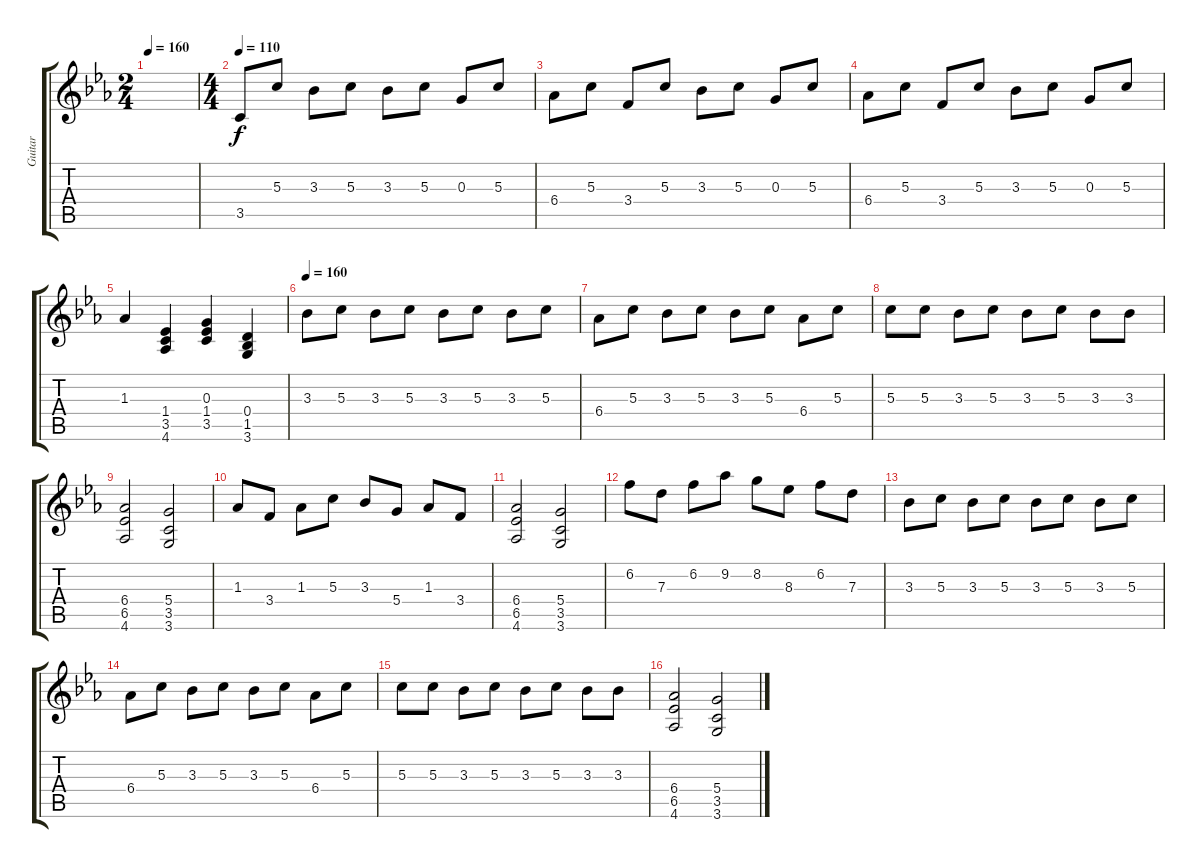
\track ("Guitar" "Guitar") {instrument distortionguitar}
\staff {score tabs}
\tuning (E4 B3 G3 D3 A2 E2) {hide}
\ts (2 4)
\tempo 160
\tempo 110
\tempo 160
\clef g2
\ks eb
|
\ts (4 4)
\tempo 110
3.5.8{instrument electricguitarclean} 5.3.8 3.3.8 5.3.8 3.3.8 5.3.8 0.3.8 5.3.8 |
6.4.8 5.3.8 3.4.8 5.3.8 3.3.8 5.3.8 0.3.8 5.3.8 |
6.4.8 5.3.8 3.4.8 5.3.8 3.3.8 5.3.8 0.3.8 5.3.8 |
1.3.4 (1.4 3.5 4.6).4 (0.3 1.4 3.5).4 (0.4 1.5 3.6).4 |
\tempo 160
3.3.8{volume 13 balance 3 instrument distortionguitar} 5.3.8 3.3.8 5.3.8 3.3.8 5.3.8 3.3.8 5.3.8 |
6.4.8 5.3.8 3.3.8 5.3.8 3.3.8 5.3.8 6.4.8 5.3.8 |
5.3.8 5.3.8 3.3.8 5.3.8 3.3.8 5.3.8 3.3.8 3.3.8 |
(6.4 6.5 4.6).2 (5.4 3.5 3.6).2 |
1.3.8 3.4.8 1.3.8 5.3.8 3.3.8 5.4.8 1.3.8 3.4.8 |
(6.4 6.5 4.6).2 (5.4 3.5 3.6).2 |
6.2.8 7.3.8 6.2.8 9.2.8 8.2.8 8.3.8 6.2.8 7.3.8 |
3.3.8 5.3.8 3.3.8 5.3.8 3.3.8 5.3.8 3.3.8 5.3.8 |
6.4.8 5.3.8 3.3.8 5.3.8 3.3.8 5.3.8 6.4.8 5.3.8 |
5.3.8 5.3.8 3.3.8 5.3.8 3.3.8 5.3.8 3.3.8 3.3.8 |
(6.4 6.5 4.6).2 (5.4 3.5 3.6).2
